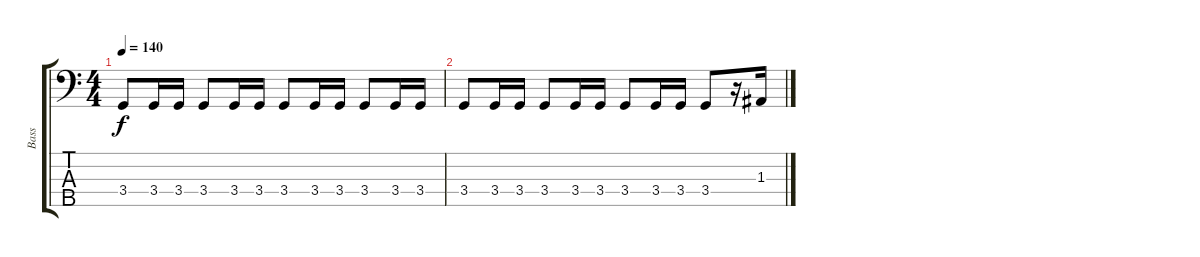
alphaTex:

\track ("Bass" "Bass") {instrument electricbassfinger}
\staff {score tabs}
\tuning (G2 D2 A1 E1 B0) {hide}
\ts (4 4)
\tempo 140
\clef f4
\ks c
3.4.8{dy f} 3.4.16 3.4.16 3.4.8 3.4.16 3.4.16 3.4.8 3.4.16 3.4.16 3.4.8 3.4.16 3.4.16 |
3.4.8 3.4.16 3.4.16 3.4.8 3.4.16 3.4.16 3.4.8 3.4.16 3.4.16 3.4.8 r.16 1.3.16
